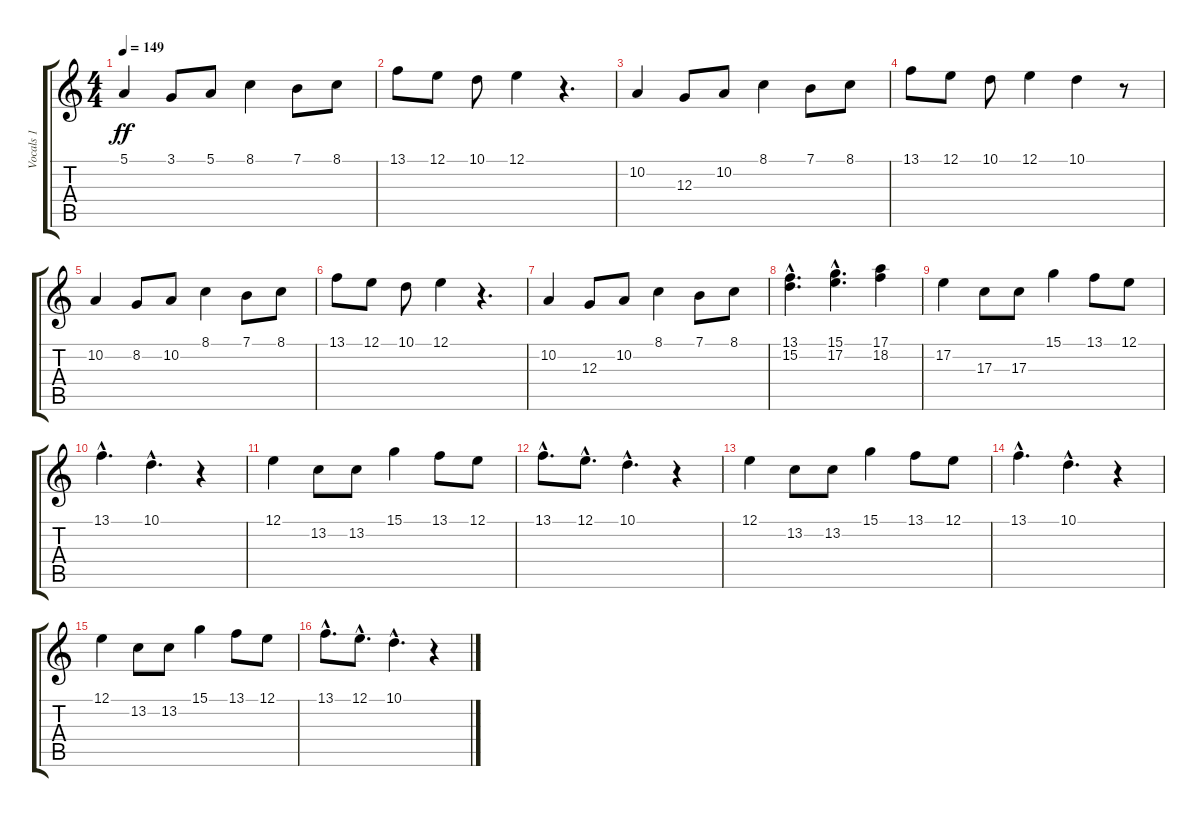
\track ("Vocals 1" "Vocals 1") {instrument flute}
\staff {score tabs}
\tuning (E4 B3 G3 D3 A2 E2) {hide}
\ts (4 4)
\tempo 149
\clef g2
\ks c
5.1.4{dy ff} 3.1.8 5.1.8 8.1.4 7.1.8 8.1.8 |
13.1.8 12.1.8 10.1.8 12.1.4 r.4{d} |
10.2.4 12.3.8 10.2.8 8.1.4 7.1.8 8.1.8 |
13.1.8 12.1.8 10.1.8 12.1.4 10.1.4 r.8 |
10.2.4 8.2.8 10.2.8 8.1.4 7.1.8 8.1.8 |
13.1.8 12.1.8 10.1.8 12.1.4 r.4{d} |
10.2.4 12.3.8 10.2.8 8.1.4 7.1.8 8.1.8 |
(13.1{hac} 15.2{hac}).4{d} (15.1{hac} 17.2{hac}).4{d} (17.1 18.2).4 |
17.2.4 17.3.8 17.3.8 15.1.4 13.1.8 12.1.8 |
13.1{hac}.4{d} 10.1{hac}.4{d} r.4 |
12.1.4 13.2.8 13.2.8 15.1.4 13.1.8 12.1.8 |
13.1{hac}.8{d} 12.1{hac}.8{d} 10.1{hac}.4{d} r.4 |
12.1.4 13.2.8 13.2.8 15.1.4 13.1.8 12.1.8 |
13.1{hac}.4{d} 10.1{hac}.4{d} r.4 |
12.1.4 13.2.8 13.2.8 15.1.4 13.1.8 12.1.8 |
13.1{hac}.8{d} 12.1{hac}.8{d} 10.1{hac}.4{d} r.4
